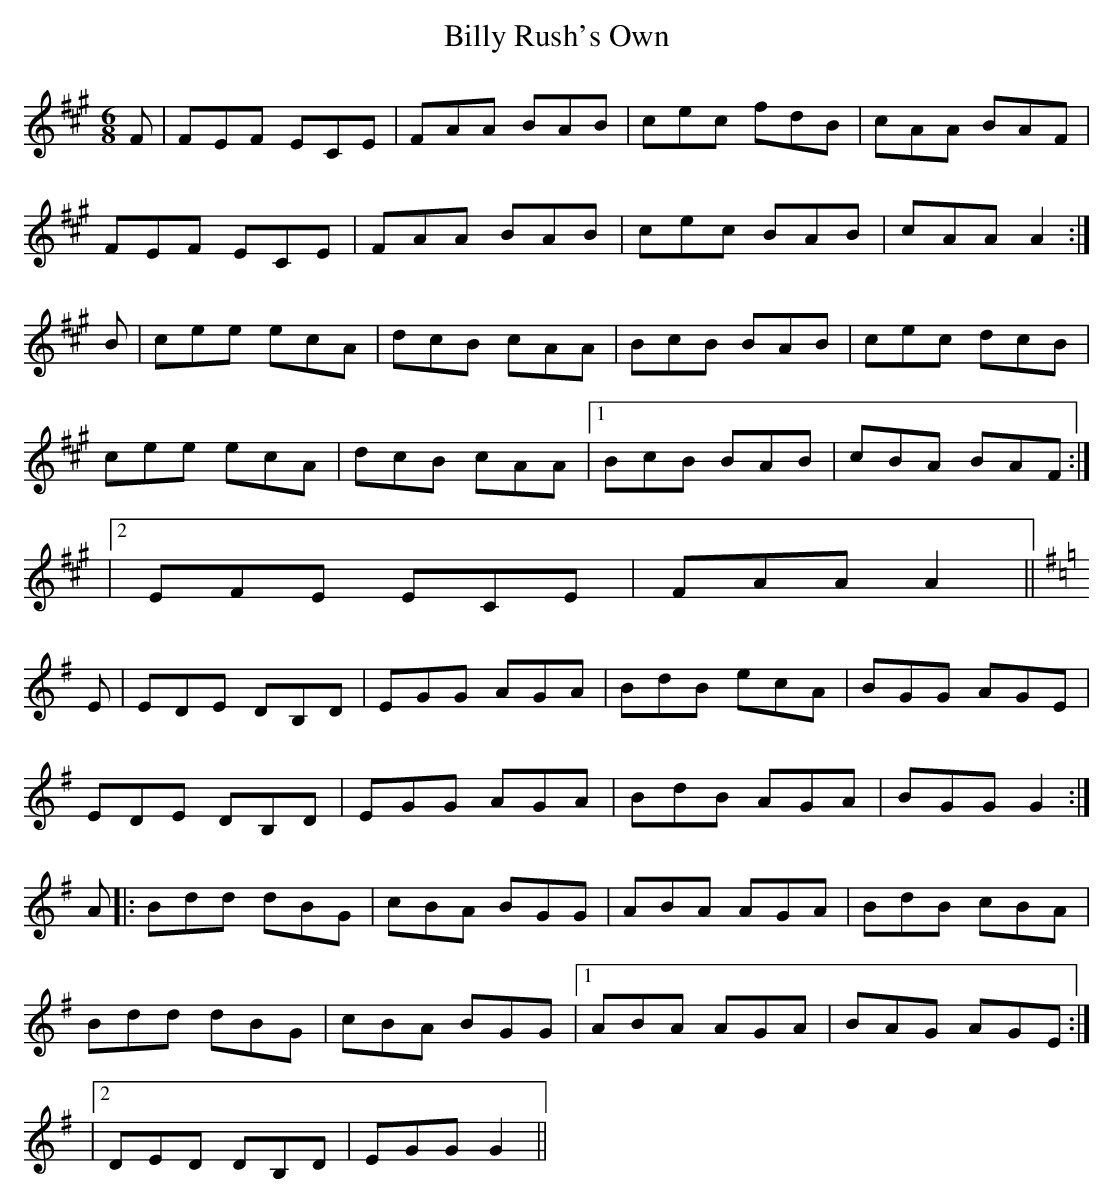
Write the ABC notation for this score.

X:1
T: Billy Rush's Own
M: 6/8
L: 1/8
K: A
F | FEF ECE | FAA BAB | cec fdB | cAA BAF |
FEF ECE | FAA BAB | cec BAB | cAA A2 :|
B | cee ecA | dcB cAA | BcB BAB | cec dcB |
cee ecA | dcB cAA |1 BcB BAB | cBA BAF :|
|2 EFE ECE | FAA A2 ||
W:
K:G %Transposed from A
E | EDE DB,D | EGG AGA | BdB ecA | BGG AGE |
EDE DB,D | EGG AGA | BdB AGA | BGG G2 :|
A |: Bdd dBG | cBA BGG | ABA AGA | BdB cBA |
Bdd dBG | cBA BGG |1 ABA AGA | BAG AGE :|
|2 DED DB,D | EGG G2 ||
